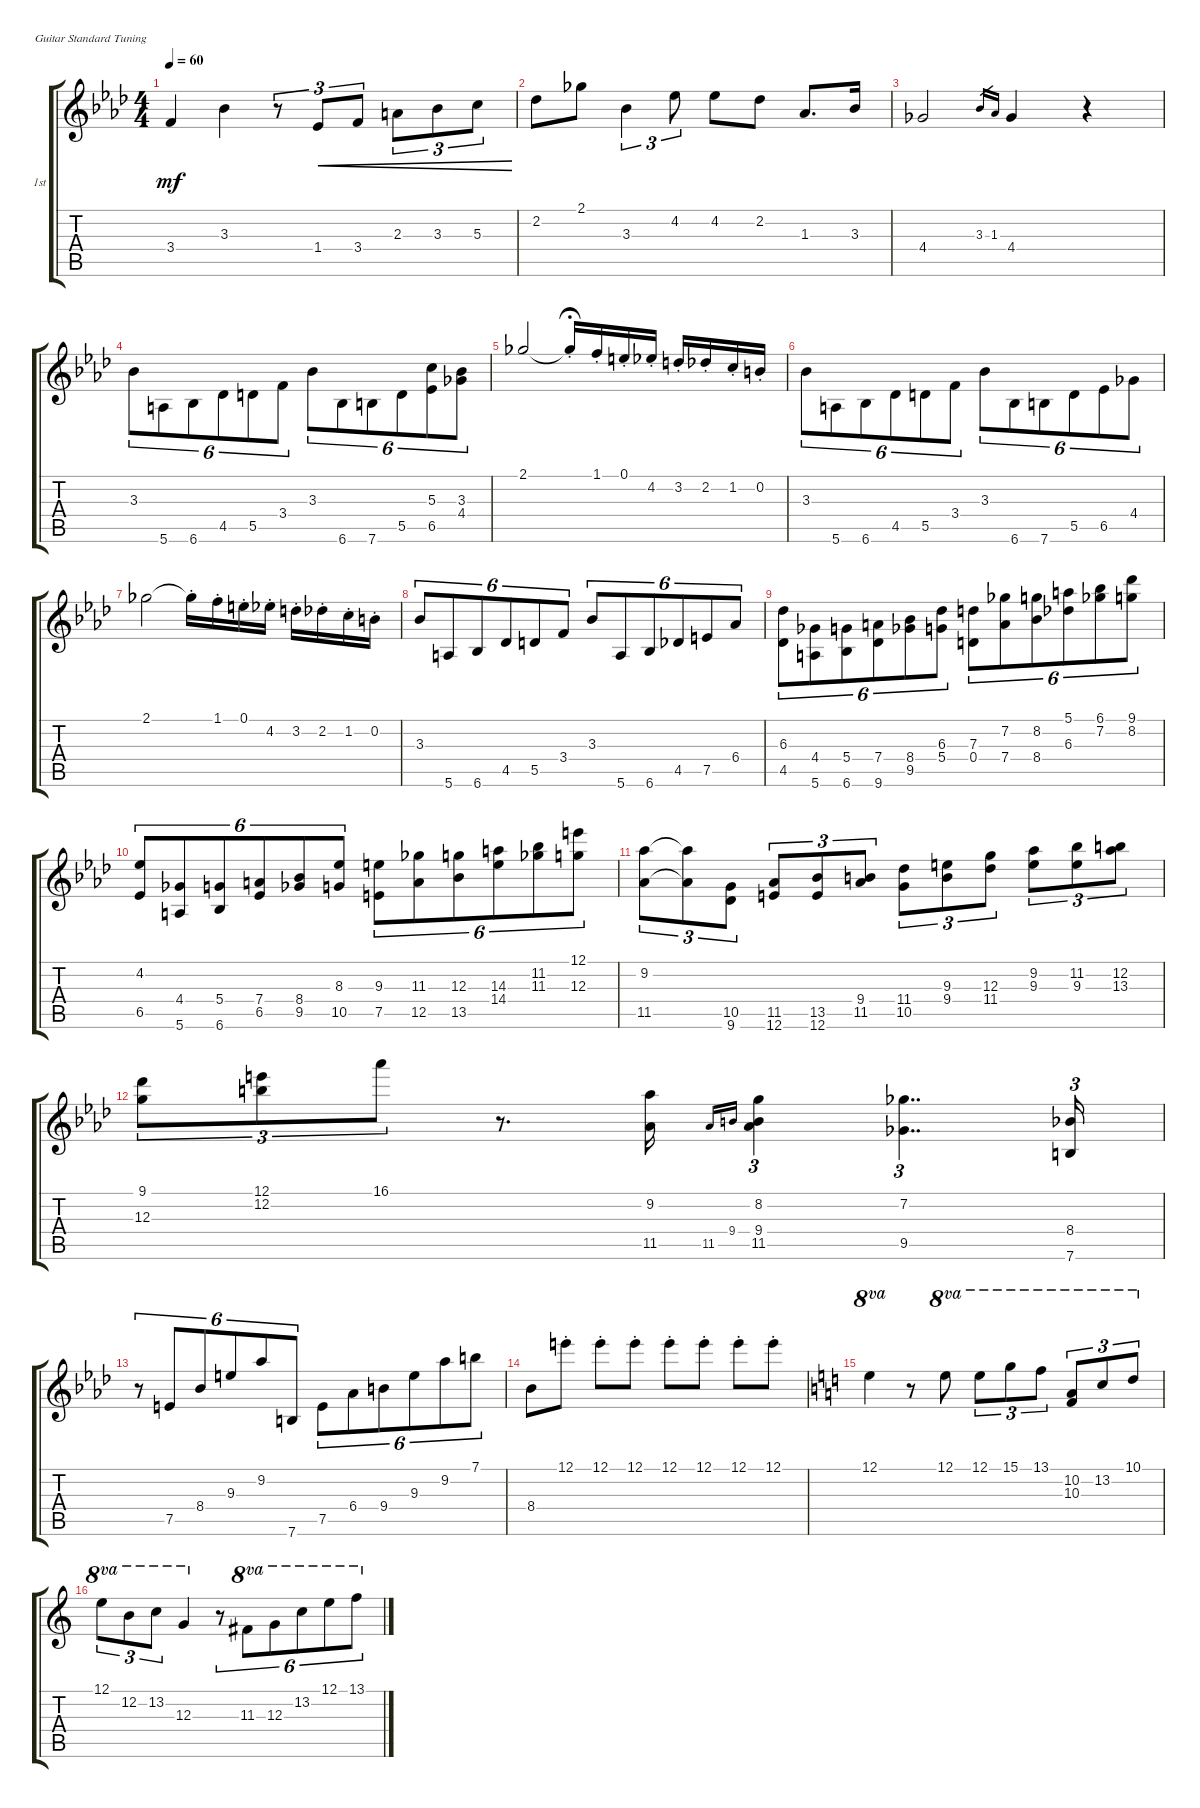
\defaultSystemsLayout 4
\bracketExtendMode groupsimilarinstruments
\firstSystemTrackNameOrientation horizontal
\otherSystemsTrackNameOrientation horizontal
\track ("1st guitar" "1st") {instrument acousticguitarnylon}
\staff {score tabs}
\tuning (E4 B3 G3 D3 A2 E2)
\ts (4 4)
\tempo 60
\clef g2
\ks ab
3.4.4{dy mf} 3.3.4 r.8{tu (3 2)} 1.4.8{tu (3 2) cre} 3.4.8{tu (3 2) cre} 2.3.8{tu (3 2) cre} 3.3.8{tu (3 2) cre} 5.3.8{tu (3 2) cre} |
2.2.8 2.1.8 3.3.4{tu (3 2)} 4.2.8{tu (3 2)} 4.2.8 2.2.8 1.3.8{d} 3.3.16 |
4.4.2 3.3.16{gr} 1.3.16{gr} 4.4.4 r.4 |
3.3.8{tu (6 4) beam invert} 5.6.8{tu (6 4)} 6.6.8{tu (6 4)} 4.5.8{tu (6 4)} 5.5.8{tu (6 4)} 3.4.8{tu (6 4)} 3.3.8{tu (6 4) beam invert} 6.6.8{tu (6 4)} 7.6.8{tu (6 4)} 5.5.8{tu (6 4)} (6.5 5.3).8{tu (6 4)} (4.4 3.3).8{tu (6 4)} |
2.1.2{beam invert} 2.1{st t}.16{fermata (medium 0.5) beam invert} 1.1{st}.16 0.1{st}.16 4.2{st}.16 3.2{st}.16{beam invert} 2.2{st}.16 1.2{st}.16 0.2{st}.16 |
3.3.8{tu (6 4) beam invert} 5.6.8{tu (6 4)} 6.6.8{tu (6 4)} 4.5.8{tu (6 4)} 5.5.8{tu (6 4)} 3.4.8{tu (6 4)} 3.3.8{tu (6 4) beam invert} 6.6.8{tu (6 4)} 7.6.8{tu (6 4)} 5.5.8{tu (6 4)} 6.5.8{tu (6 4)} 4.4.8{tu (6 4)} |
2.1.2 2.1{st t}.16 1.1{st}.16 0.1{st}.16 4.2{st}.16 3.2{st}.16 2.2{st}.16 1.2{st}.16 0.2{st}.16 |
3.3.8{tu (6 4)} 5.6.8{tu (6 4)} 6.6.8{tu (6 4)} 4.5.8{tu (6 4)} 5.5.8{tu (6 4)} 3.4.8{tu (6 4)} 3.3.8{tu (6 4)} 5.6.8{tu (6 4)} 6.6.8{tu (6 4)} 4.5.8{tu (6 4)} 7.5.8{tu (6 4)} 6.4.8{tu (6 4)} |
(6.3 4.5).8{tu (6 4) beam invert} (4.4 5.6).8{tu (6 4)} (6.6 5.4).8{tu (6 4)} (9.6 7.4).8{tu (6 4)} (9.5 8.4).8{tu (6 4)} (5.4 6.3).8{tu (6 4)} (0.4 7.3).8{tu (6 4)} (7.4 7.2).8{tu (6 4)} (8.4 8.2).8{tu (6 4)} (6.3 5.1).8{tu (6 4)} (7.2 6.1).8{tu (6 4)} (8.2 9.1).8{tu (6 4)} |
(6.5 4.2).8{tu (6 4)} (4.4 5.6).8{tu (6 4)} (6.6 5.4).8{tu (6 4)} (7.4 6.5).8{tu (6 4)} (9.5 8.4).8{tu (6 4)} (10.5 8.3).8{tu (6 4)} (9.3 7.5).8{tu (6 4)} (11.3 12.5).8{tu (6 4)} (13.5 12.3).8{tu (6 4)} (14.3 14.4).8{tu (6 4)} (11.3 11.2).8{tu (6 4)} (12.3 12.1).8{tu (6 4)} |
(9.2 11.5).8{tu (3 2)} (9.2{t} 11.5{t}).8{tu (3 2)} (10.5 9.6).8{tu (3 2)} (12.6 11.5).8{tu (3 2)} (13.5 12.6).8{tu (3 2)} (11.5 9.4).8{tu (3 2)} (10.5 11.4).8{tu (3 2)} (9.4 9.3).8{tu (3 2)} (12.3 11.4).8{tu (3 2)} (9.3 9.2).8{tu (3 2)} (9.3 11.2).8{tu (3 2)} (12.2 13.3).8{tu (3 2)} |
(12.3 9.1).8{tu (3 2)} (12.2 12.1).8{tu (3 2)} 16.1.8{tu (3 2)} r.8{d} (9.2 11.5).16 11.5.16{gr onbeat} 9.4.16{gr onbeat} (8.2 9.4 11.5).4{tu (3 2)} (7.2 9.5).4{dd tu (3 2)} (8.4 7.6).16{tu (3 2)} |
r.8{tu (6 4)} 7.5.8{tu (6 4)} 8.4.8{tu (6 4)} 9.3.8{tu (6 4)} 9.2.8{tu (6 4)} 7.6.8{tu (6 4)} 7.5.8{tu (6 4)} 6.4.8{tu (6 4)} 9.4.8{tu (6 4)} 9.3.8{tu (6 4)} 9.2.8{tu (6 4)} 7.1.8{tu (6 4)} |
8.4.8 12.1{st}.8 12.1{st}.8 12.1{st}.8 12.1{st}.8 12.1{st}.8 12.1{st}.8 12.1{st}.8 |
\ks c
12.1.4{ot 8va} r.8 12.1.8{ot 8va} 12.1.8{tu (3 2) ot 8va} 15.1.8{tu (3 2) ot 8va} 13.1.8{tu (3 2) ot 8va} (10.3 10.2).8{tu (3 2) ot 8va} 13.2.8{tu (3 2) ot 8va} 10.1.8{tu (3 2) ot 8va} |
12.1.8{tu (3 2) ot 8va} 12.2.8{tu (3 2) ot 8va} 13.2.8{tu (3 2) ot 8va} 12.3.4{ot 8va} r.8{tu (6 4)} 11.3.8{tu (6 4) ot 8va} 12.3.8{tu (6 4) ot 8va} 13.2.8{tu (6 4) ot 8va} 12.1.8{tu (6 4) ot 8va} 13.1.8{tu (6 4) ot 8va}
